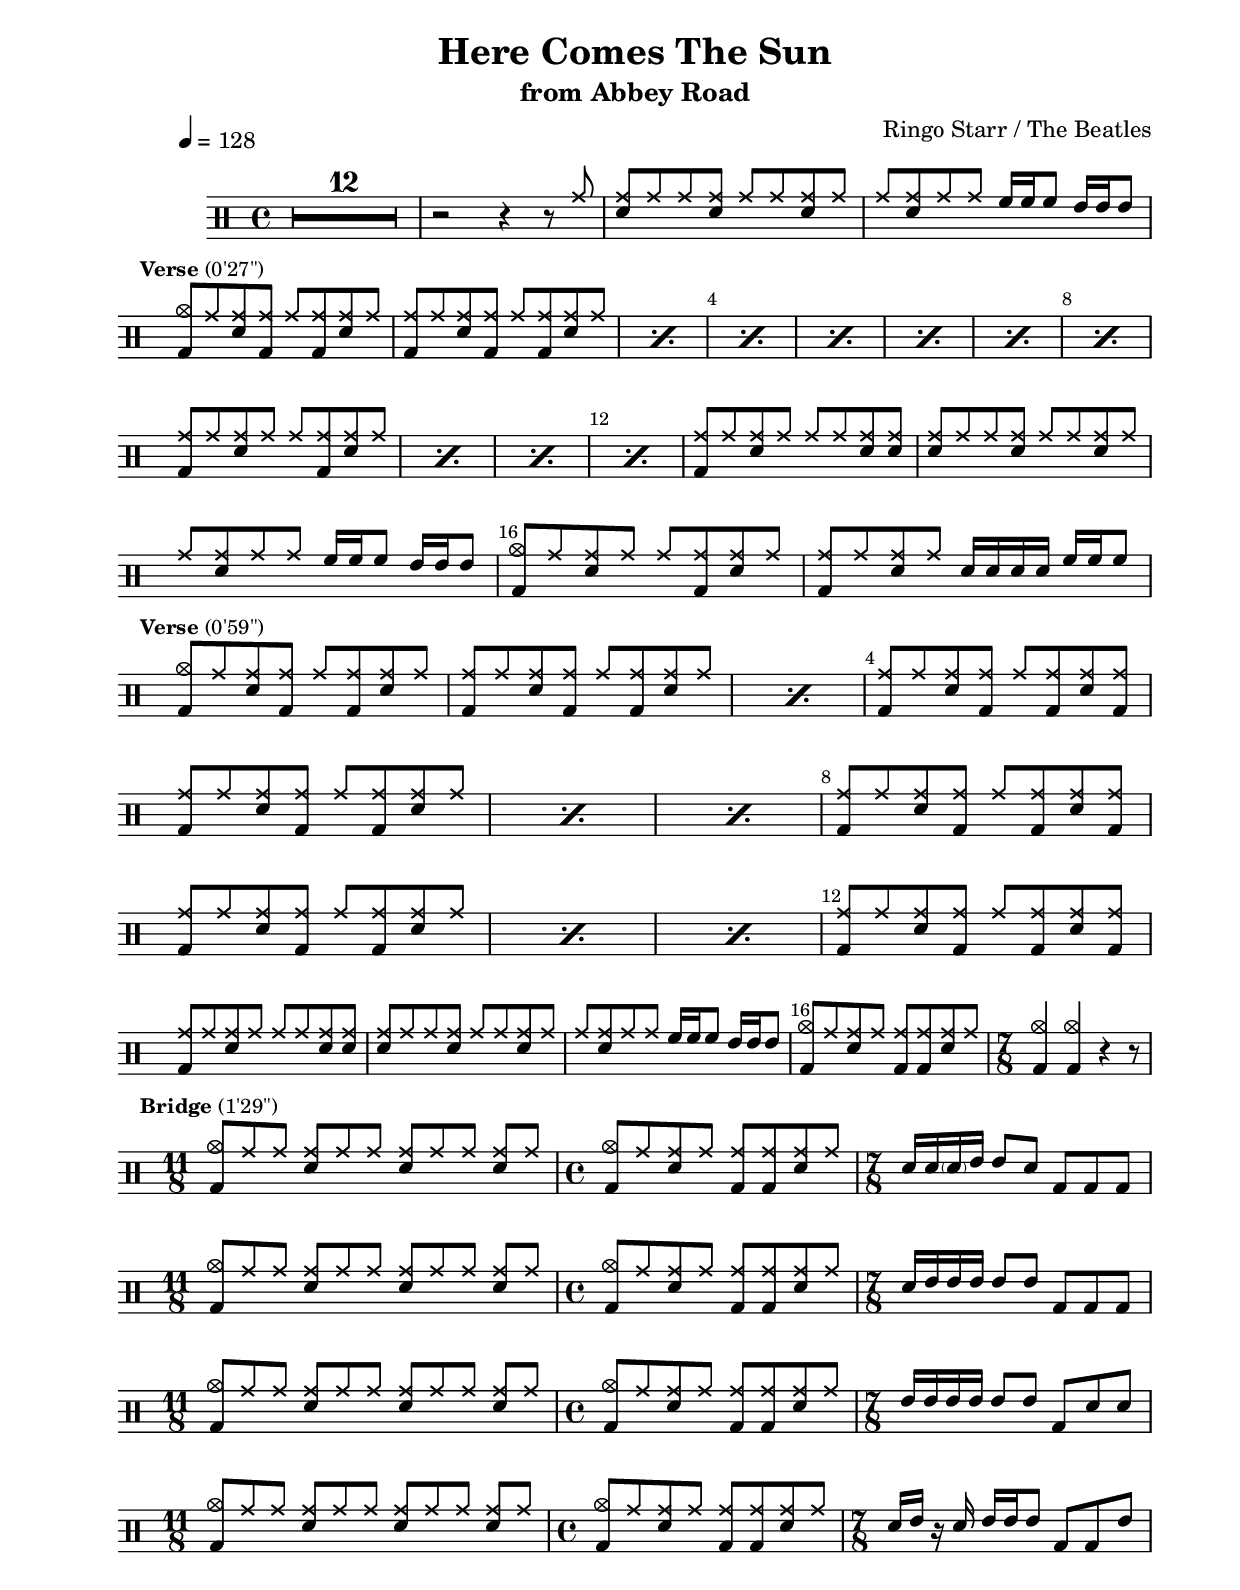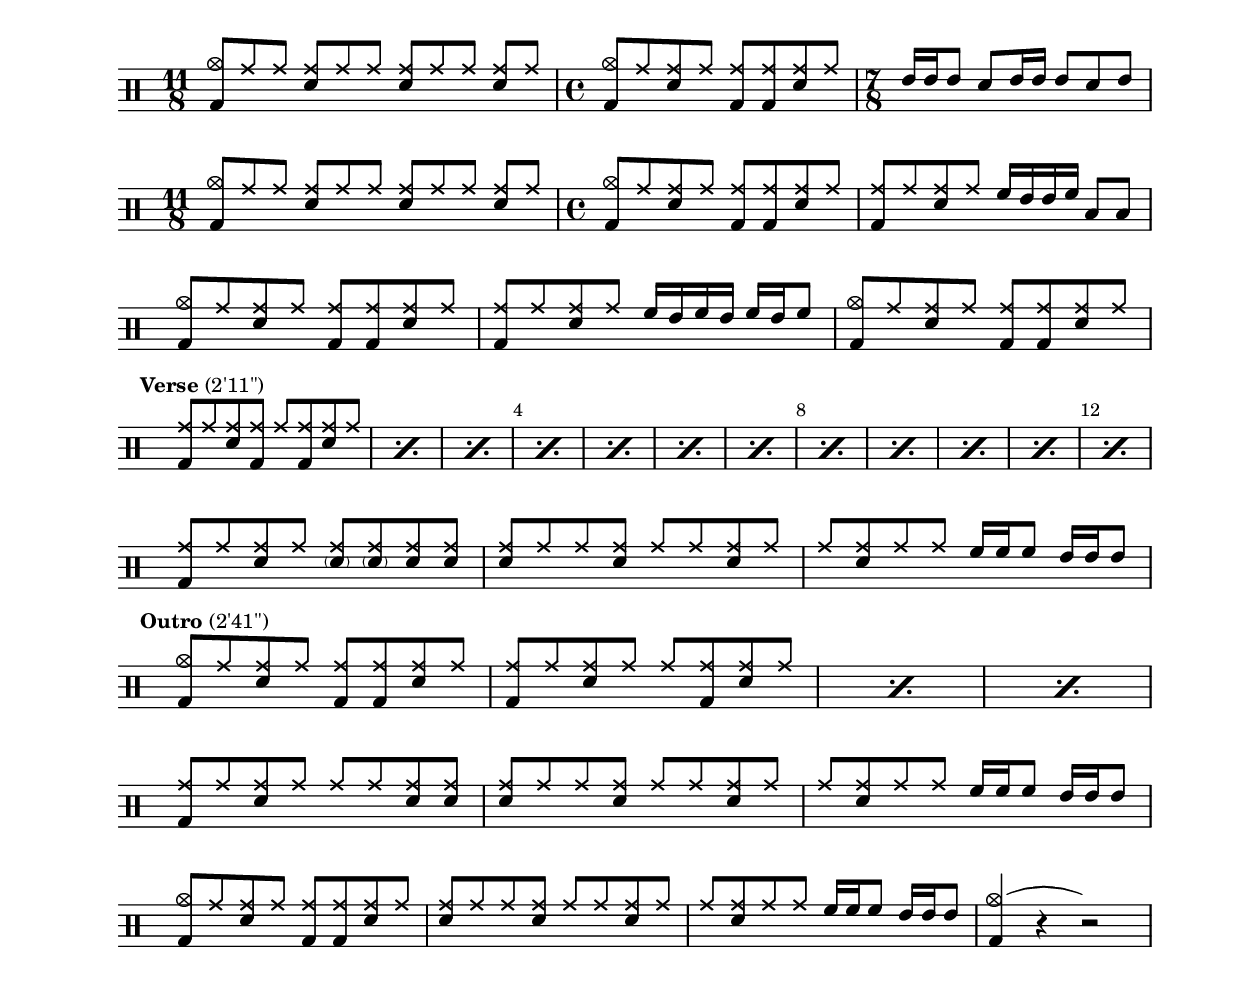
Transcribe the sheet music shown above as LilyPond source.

% Transcribed by Keir Fraser

\header {
        title = "Here Comes The Sun"
        subtitle = "from Abbey Road"
        composer = "Ringo Starr / The Beatles"
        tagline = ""
}

\include "preamble.ly"

seven = \drummode {
  \time 7/8
  \set Timing . beatStructure = #'(2 2 3)
}

eleven = \drummode {
  \time 11/8
  \set Timing . beatStructure = #'(3 3 3 2)
}

\score {
        \new DrumStaff \with {
                \consists "Parenthesis_engraver"
        }
        \drummode {\stemUp

        \scorePreamble

        \tempo 4=128

        R1*12
        r2 r4 r8 hh
        <<hh sn>> hh hh <<hh sn>> hh hh <<hh sn>> hh
        hh <<hh sn>> hh hh tommh16 tommh tommh8 tomml16 tomml tomml8
        \break
        \songbreak "Verse" "(0'27\")"
        \startBarNumbering
        << cymc8 bd >> hh << hh sn >> << hh bd >> hh << hh bd >> << hh sn >> hh
        \repeat percent 7 {
        << hh bd >> hh << hh sn >> << hh bd >> hh << hh bd >> << hh sn >> hh
        }
        \break
        \repeat percent 4 {
        << hh bd >> hh << hh sn >> hh hh << hh bd >> << hh sn >> hh
        }
        << hh bd >> hh << hh sn >> hh hh hh << hh sn >> << hh sn >>
        <<hh sn>> hh hh <<hh sn>> hh hh <<hh sn>> hh
        \break
        hh <<hh sn>> hh hh tommh16 tommh tommh8 tomml16 tomml tomml8
        << cymc8 bd >> hh << hh sn >> hh hh << hh bd >> << hh sn >> hh
        << hh bd >> hh << hh sn >> hh sn16 sn sn sn tommh tommh tommh8
        \break
        \songbreak "Verse" "(0'59\")"
        \startBarNumbering
        << cymc8 bd >> hh << hh sn >> << hh bd >> hh << hh bd >> << hh sn >> hh
        \repeat percent 2 {
        << hh bd >> hh << hh sn >> << hh bd >> hh << hh bd >> << hh sn >> hh
        }
        << hh bd >> hh << hh sn >> << hh bd >> hh << hh bd >> << hh sn >> << hh bd >>
        \break
        \repeat percent 3 {
        << hh bd >> hh << hh sn >> << hh bd >> hh << hh bd >> << hh sn >> hh
        }
        << hh bd >> hh << hh sn >> << hh bd >> hh << hh bd >> << hh sn >> << hh bd >>
        \break
        \repeat percent 3 {
        << hh bd >> hh << hh sn >> << hh bd >> hh << hh bd >> << hh sn >> hh
        }
        << hh bd >> hh << hh sn >> << hh bd >> hh << hh bd >> << hh sn >> << hh bd >>
        \break
        << hh bd >> hh << hh sn >> hh hh hh << hh sn >> << hh sn >>
        <<hh sn>> hh hh <<hh sn>> hh hh <<hh sn>> hh
        hh <<hh sn>> hh hh tommh16 tommh tommh8 tomml16 tomml tomml8
        << cymc8 bd >> hh << hh sn >> hh << hh bd >> << hh bd >> << hh sn >> hh
        \seven << cymc4 bd >> << cymc bd >> r r8
        \stopBarNumbering
        \break
        \songbreak "Bridge" "(1'29\")"
        \eleven << cymc8 bd >> hh hh << hh sn >> hh hh << hh sn >> hh hh << hh sn >> hh
        \time 4/4 << cymc8 bd >> hh << hh sn >> hh << hh bd >> << hh bd >> << hh sn >> hh
        \seven sn16 sn < \parenthesize sn > tomml tomml8 sn bd bd bd
        \break
        \eleven << cymc8 bd >> hh hh << hh sn >> hh hh << hh sn >> hh hh << hh sn >> hh
        \time 4/4 << cymc8 bd >> hh << hh sn >> hh << hh bd >> << hh bd >> << hh sn >> hh
        \seven sn16 tomml tomml tomml tomml8 tomml bd bd bd
        \break
        \eleven << cymc8 bd >> hh hh << hh sn >> hh hh << hh sn >> hh hh << hh sn >> hh
        \time 4/4 << cymc8 bd >> hh << hh sn >> hh << hh bd >> << hh bd >> << hh sn >> hh
        \seven tomml16 tomml tomml tomml tomml8 tomml8 bd sn sn
        \break
        \eleven << cymc8 bd >> hh hh << hh sn >> hh hh << hh sn >> hh hh << hh sn >> hh
        \time 4/4 << cymc8 bd >> hh << hh sn >> hh << hh bd >> << hh bd >> << hh sn >> hh
        \seven sn16 tomml r sn16 tomml tomml tomml8 bd bd tomml
        \break
        \eleven << cymc8 bd >> hh hh << hh sn >> hh hh << hh sn >> hh hh << hh sn >> hh
        \time 4/4 << cymc8 bd >> hh << hh sn >> hh << hh bd >> << hh bd >> << hh sn >> hh
        \seven tomml16 tomml tomml8 sn tomml16 tomml tomml8 sn tomml
        \break
        \eleven << cymc8 bd >> hh hh << hh sn >> hh hh << hh sn >> hh hh << hh sn >> hh
        \time 4/4 << cymc8 bd >> hh << hh sn >> hh << hh bd >> << hh bd >> << hh sn >> hh
        << hh bd >> hh << hh sn >> hh tommh16 tomml tomml tommh tomfh8 tomfh
        \break
        << cymc8 bd >> hh << hh sn >> hh << hh bd >> << hh bd >> << hh sn >> hh
        << hh bd >> hh << hh sn >> hh tommh16 tomml tommh tomml tommh tomml tommh8
        << cymc8 bd >> hh << hh sn >> hh << hh bd >> << hh bd >> << hh sn >> hh
        \break
        \songbreak "Verse" "(2'11\")"
        \startBarNumbering
        \repeat percent 12 {
        << hh bd >> hh << hh sn >> << hh bd >> hh << hh bd >> << hh sn >> hh
        }
        \break
        << hh bd >> hh << hh sn >> hh << hh <\parenthesize sn> >> << hh <\parenthesize sn> >> << hh sn >> << hh sn >>
        <<hh sn>> hh hh <<hh sn>> hh hh <<hh sn>> hh
        hh <<hh sn>> hh hh tommh16 tommh tommh8 tomml16 tomml tomml8
        \break
        \songbreak "Outro" "(2'41\")"
        \stopBarNumbering
        << cymc8 bd >> hh << hh sn >> hh << hh bd >> << hh bd >> << hh sn >> hh
        \repeat percent 3 {
        << hh bd >> hh << hh sn >> hh hh << hh bd >> << hh sn >> hh
        }
        \break
        << hh bd >> hh << hh sn >> hh hh hh << hh sn >> << hh sn >>
        <<hh sn>> hh hh <<hh sn>> hh hh <<hh sn>> hh
        hh <<hh sn>> hh hh tommh16 tommh tommh8 tomml16 tomml tomml8
        \break
        << cymc8 bd >> hh << hh sn >> hh << hh bd >> << hh bd >> << hh sn >> hh
        <<hh sn>> hh hh <<hh sn>> hh hh <<hh sn>> hh
        hh <<hh sn>> hh hh tommh16 tommh tommh8 tomml16 tomml tomml8
        \once \override Slur #'control-points = #'((1.75 . 3) (4.1 . 4) (6.5 . 4) (9 . 3))
       << cymc4^( bd >> r4 r2^)
        }

        \midi { }
        \layout { }
}
